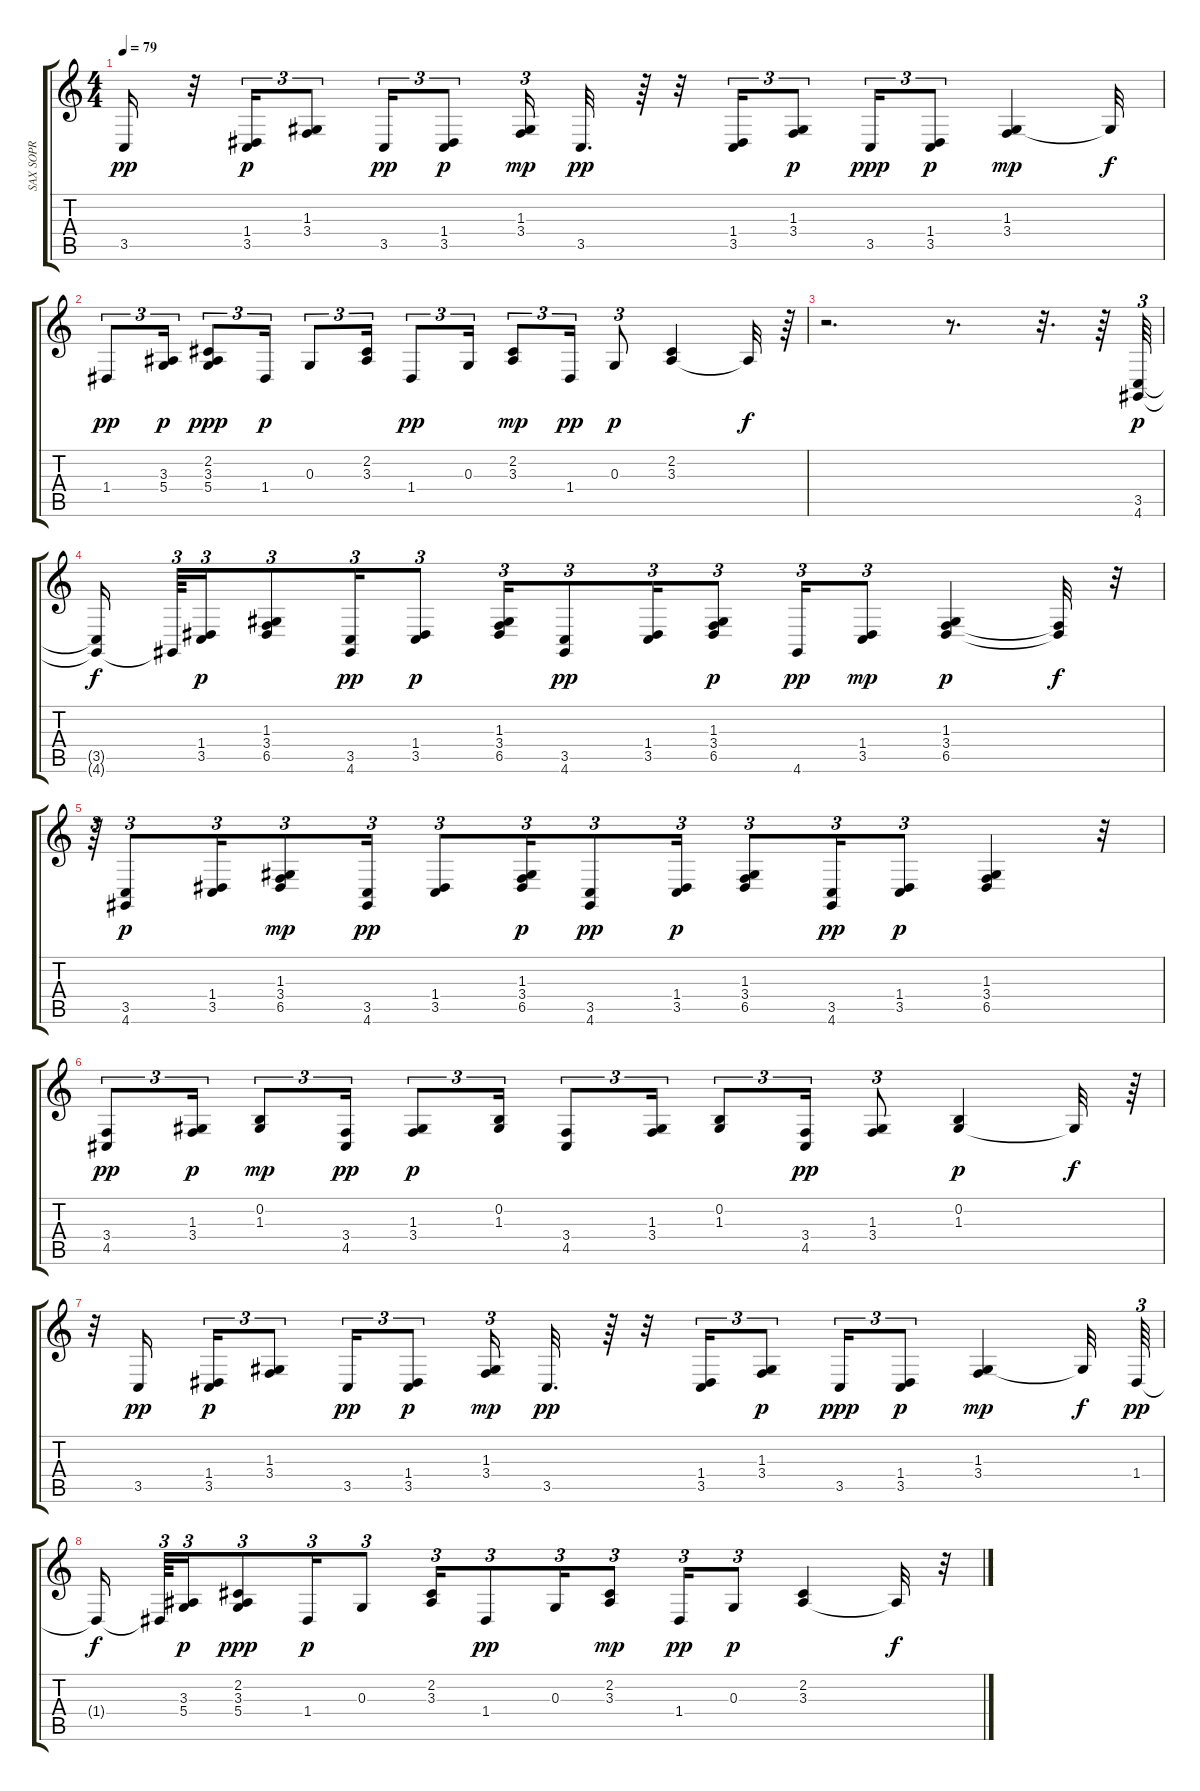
\track ("SAX SOPR" "SAX SOPR") {instrument sopranosax}
\staff {score tabs}
\tuning (E4 B3 G3 D3 A2 E2) {hide}
\ts (4 4)
\tempo 79
\clef g2
\ks c
3.5.16{dy pp} r.32 (1.4 3.5).16{tu (3 2) dy p} (1.3 3.4).8{tu (3 2)} 3.5.16{tu (3 2) dy pp} (1.4 3.5).8{tu (3 2) dy p} (1.3 3.4).16{tu (3 2) dy mp} 3.5.32{d dy pp} r.64 r.32 (1.4 3.5).16{tu (3 2)} (1.3 3.4).8{tu (3 2) dy p} 3.5.16{tu (3 2) dy ppp} (1.4 3.5).8{tu (3 2) dy p} (1.3 3.4).4{dy mp} 1.3{t}.32{dy f} |
1.4.8{tu (3 2) dy pp} (3.3 5.4).16{tu (3 2) dy p} (2.2 3.3 5.4).8{tu (3 2) dy ppp} 1.4.16{tu (3 2) dy p} 0.3.8{tu (3 2)} (2.2 3.3).16{tu (3 2)} 1.4.8{tu (3 2) dy pp} 0.3.16{tu (3 2)} (2.2 3.3).8{tu (3 2) dy mp} 1.4.16{tu (3 2) dy pp} 0.3.8{tu (3 2) dy p} (2.2 3.3).4 3.3{t}.32{dy f} r.64{tu (3 2)} |
r.2{d} r.8{d} r.32{d} r.64 (3.5 4.6).64{tu (3 2) dy p} |
(3.5{t} 4.6{t}).16{dy f} 4.6{t}.64{tu (3 2)} (1.4 3.5).16{tu (3 2) dy p} (1.3 3.4 6.5).8{tu (3 2)} (3.5 4.6).16{tu (3 2) dy pp} (1.4 3.5).8{tu (3 2) dy p} (1.3 3.4 6.5).16{tu (3 2)} (3.5 4.6).8{tu (3 2) dy pp} (1.4 3.5).16{tu (3 2)} (1.3 3.4 6.5).8{tu (3 2) dy p} 4.6.16{tu (3 2) dy pp} (1.4 3.5).8{tu (3 2) dy mp} (1.3 3.4 6.5).4{dy p} (3.4{t} 6.5{t}).32{dy f} r.32{tu (3 2)} |
r.64{tu (3 2)} (3.5 4.6).8{tu (3 2) dy p} (1.4 3.5).16{tu (3 2)} (1.3 3.4 6.5).8{tu (3 2) dy mp} (3.5 4.6).16{tu (3 2) dy pp} (1.4 3.5).8{tu (3 2)} (1.3 3.4 6.5).16{tu (3 2) dy p} (3.5 4.6).8{tu (3 2) dy pp} (1.4 3.5).16{tu (3 2) dy p} (1.3 3.4 6.5).8{tu (3 2)} (3.5 4.6).16{tu (3 2) dy pp} (1.4 3.5).8{tu (3 2) dy p} (1.3 3.4 6.5).4 r.32 |
(3.4 4.5).8{tu (3 2) dy pp} (1.3 3.4).16{tu (3 2) dy p} (0.2 1.3).8{tu (3 2) dy mp} (3.4 4.5).16{tu (3 2) dy pp} (1.3 3.4).8{tu (3 2) dy p} (0.2 1.3).16{tu (3 2)} (3.4 4.5).8{tu (3 2)} (1.3 3.4).16{tu (3 2)} (0.2 1.3).8{tu (3 2)} (3.4 4.5).16{tu (3 2) dy pp} (1.3 3.4).8{tu (3 2)} (0.2 1.3).4{dy p} 1.3{t}.32{dy f} r.64{tu (3 2)} |
r.32{tu (3 2)} 3.5.16{dy pp} (1.4 3.5).16{tu (3 2) dy p} (1.3 3.4).8{tu (3 2)} 3.5.16{tu (3 2) dy pp} (1.4 3.5).8{tu (3 2) dy p} (1.3 3.4).16{tu (3 2) dy mp} 3.5.32{d dy pp} r.64 r.32 (1.4 3.5).16{tu (3 2)} (1.3 3.4).8{tu (3 2) dy p} 3.5.16{tu (3 2) dy ppp} (1.4 3.5).8{tu (3 2) dy p} (1.3 3.4).4{dy mp} 1.3{t}.32{dy f} 1.4.64{tu (3 2) dy pp} |
1.4{t}.16{dy f} 1.4{t}.64{tu (3 2)} (3.3 5.4).16{tu (3 2) dy p} (2.2 3.3 5.4).8{tu (3 2) dy ppp} 1.4.16{tu (3 2) dy p} 0.3.8{tu (3 2)} (2.2 3.3).16{tu (3 2)} 1.4.8{tu (3 2) dy pp} 0.3.16{tu (3 2)} (2.2 3.3).8{tu (3 2) dy mp} 1.4.16{tu (3 2) dy pp} 0.3.8{tu (3 2) dy p} (2.2 3.3).4 3.3{t}.32{dy f} r.32{tu (3 2)}
